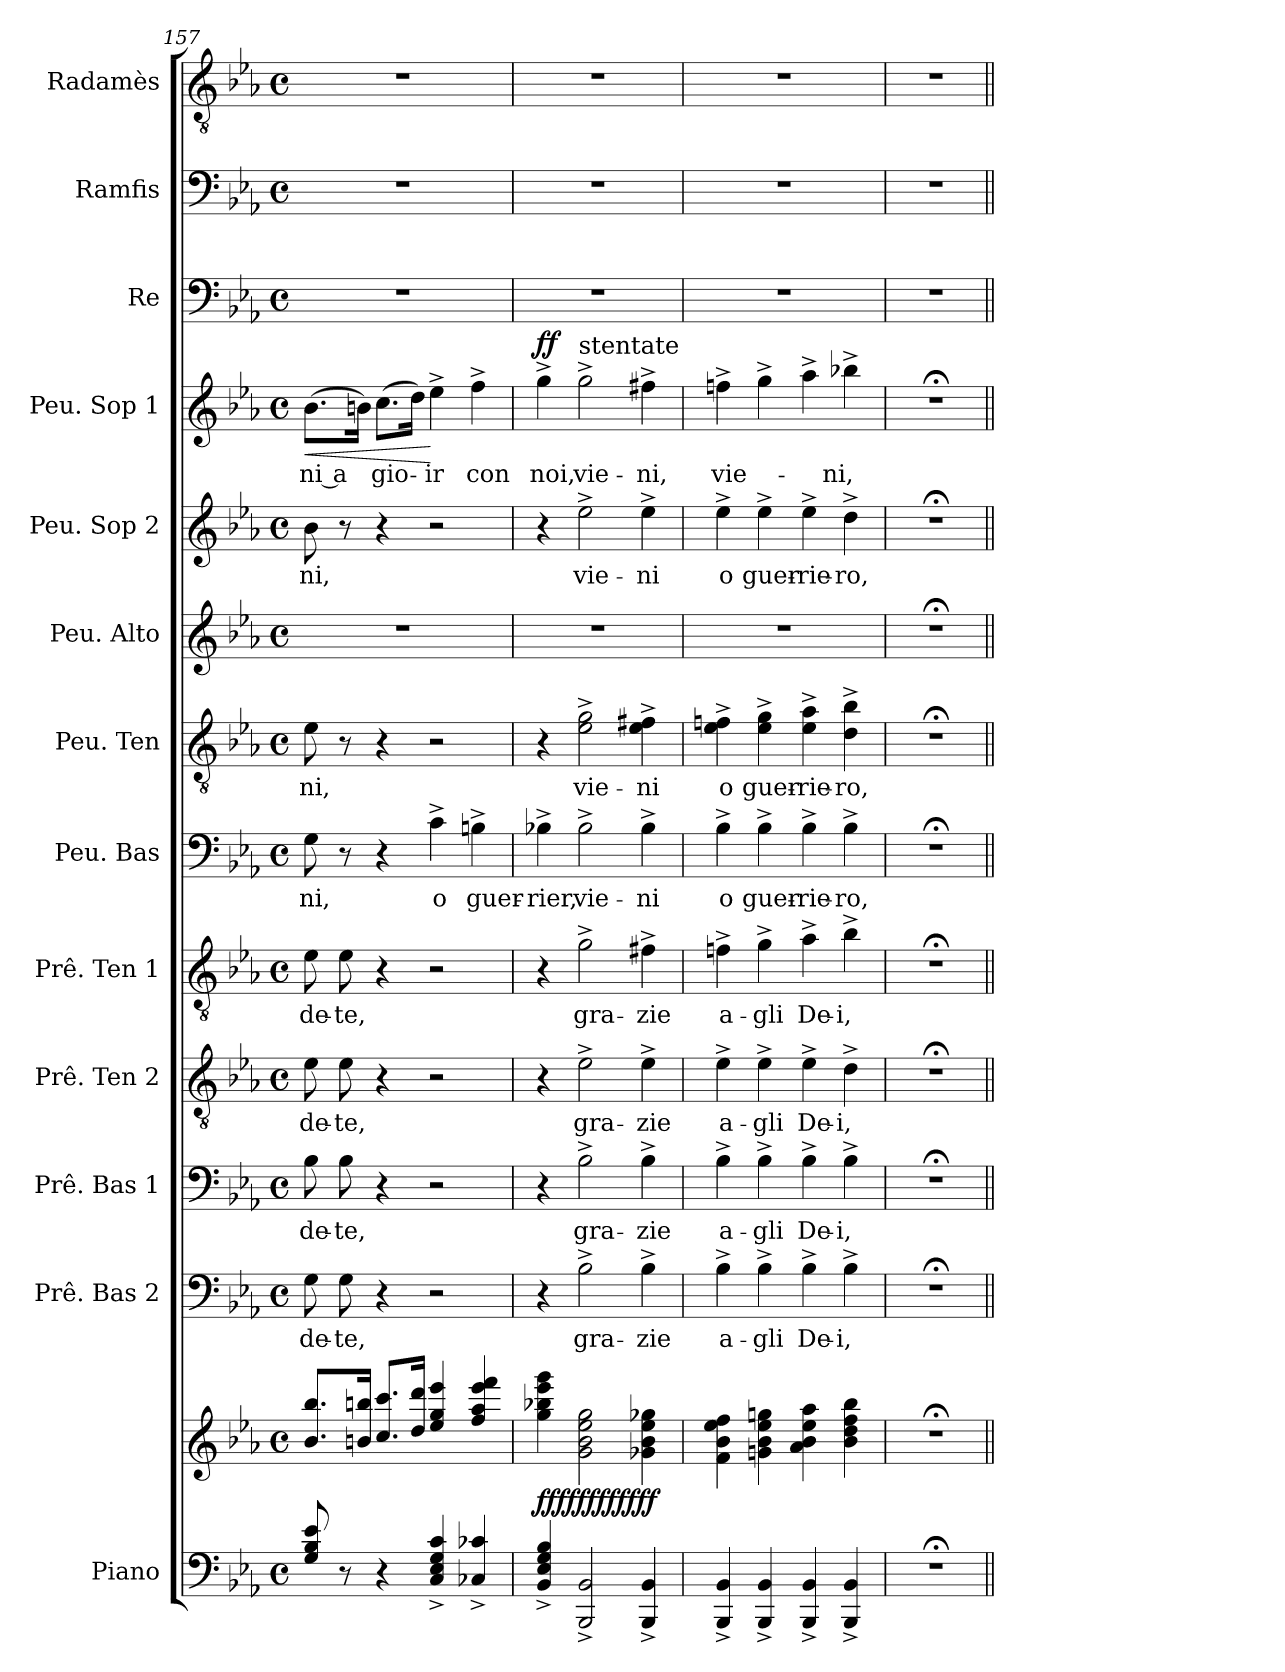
**kern	**kern	**dynam	**kern	**text	**kern	**text	**kern	**text	**kern	**text	**kern	**text	**kern	**text	**kern	**kern	**text	**kern	**text	**dynam	**kern	**kern	**kern
*part13	*part13	*part13	*part12	*part12	*part11	*part11	*part10	*part10	*part9	*part9	*part8	*part8	*part7	*part7	*part6	*part5	*part5	*part4	*part4	*part4	*part3	*part2	*part1
*staff14	*staff13	*staff13/14	*staff12	*staff12	*staff11	*staff11	*staff10	*staff10	*staff9	*staff9	*staff8	*staff8	*staff7	*staff7	*staff6	*staff5	*staff5	*staff4	*staff4	*staff4	*staff3	*staff2	*staff1
*I"Piano	*	*	*I"Prê. Bas 2	*	*I"Prê. Bas 1	*	*I"Prê. Ten 2	*	*I"Prê. Ten 1	*	*I"Peu. Bas	*	*I"Peu. Ten	*	*I"Peu. Alto	*I"Peu. Sop 2	*	*I"Peu. Sop 1	*	*	*I"Re	*I"Ramfis	*I"Radamès
*I'Pno	*	*	*I'Prê. B2	*	*I'Prê. B1	*	*I'Prê. T2	*	*I'Prê. T1	*	*I'Peu. Bas	*	*I'Peu. Ten	*	*I'Peu. Alto	*I'Peu. S2	*	*I'Peu. S1	*	*	*I'Re	*I'Ram.	*I'Rad.
*clefF4	*clefG2	*	*clefF4	*	*clefF4	*	*clefGv2	*	*clefGv2	*	*clefF4	*	*clefGv2	*	*clefG2	*clefG2	*	*clefG2	*	*	*clefF4	*clefF4	*clefGv2
*k[b-e-a-]	*k[b-e-a-]	*	*k[b-e-a-]	*	*k[b-e-a-]	*	*k[b-e-a-]	*	*k[b-e-a-]	*	*k[b-e-a-]	*	*k[b-e-a-]	*	*k[b-e-a-]	*k[b-e-a-]	*	*k[b-e-a-]	*	*	*k[b-e-a-]	*k[b-e-a-]	*k[b-e-a-]
*M4/4	*M4/4	*	*M4/4	*	*M4/4	*	*M4/4	*	*M4/4	*	*M4/4	*	*M4/4	*	*M4/4	*M4/4	*	*M4/4	*	*	*M4/4	*M4/4	*M4/4
*met(c)	*met(c)	*	*met(c)	*	*met(c)	*	*met(c)	*	*met(c)	*	*met(c)	*	*met(c)	*	*met(c)	*met(c)	*	*met(c)	*	*	*met(c)	*met(c)	*met(c)
=157	=157	=157	=157	=157	=157	=157	=157	=157	=157	=157	=157	=157	=157	=157	=157	=157	=157	=157	=157	=157	=157	=157	=157
!	!	!	!	!LO:LY:b:color=#0055FF	!	!LO:LY:b:color=#0055FF	!	!LO:LY:b:color=#0055FF	!	!LO:LY:b:color=#0055FF	!	!LO:LY:b:color=#AA0000	!	!LO:LY:b:color=#0055FF	!	!	!LO:LY:b:color=#0055FF	!	!LO:LY:b:color=#0055FF	!LO:HP:b	!	!	!
8G/ 8B-/ 8e-/	8.b-/ 8.bb-/L	.	8G\	-de-	8B-\	-de-	8e-\	-de-	8e-\	-de-	8G\	-ni,	8e-\	-ni,	1r	8b-\	-ni,	(>8.b-\L	ni a	<	1r	1r	1r
!	!	!	!	!LO:LY:b:color=#0055FF	!	!LO:LY:b:color=#0055FF	!	!LO:LY:b:color=#0055FF	!	!LO:LY:b:color=#0055FF	!	!	!	!	!	!	!	!	!	!	!	!	!
8r	.	.	8G\	-te,	8B-\	-te,	8e-\	-te,	8e-\	-te,	8r	.	8r	.	.	8r	.	.	.	.	.	.	.
.	16bn/ 16bbn/Jk	.	.	.	.	.	.	.	.	.	.	.	.	.	.	.	.	16bn\Jk)	.	.	.	.	.
!	!	!	!	!	!	!	!	!	!	!	!	!	!	!	!	!	!	!	!LO:LY:b:color=#0055FF	!	!	!	!
4r	8.cc/ 8.ccc/L	.	4r	.	4r	.	4r	.	4r	.	4r	.	4r	.	.	4r	.	(>8.cc\L	gio-	.	.	.	.
.	16dd/ 16ddd/Jk	.	.	.	.	.	.	.	.	.	.	.	.	.	.	.	.	16dd\Jk)	.	.	.	.	.
!	!	!	!	!	!	!	!	!	!	!	!	!LO:LY:b:color=#AA0000	!	!	!	!	!	!	!LO:LY:b:color=#0055FF	!	!	!	!
4C/^ 4E-/^ 4G/^ 4c/^	4ee-/ 4gg/ 4eee-/	.	2r	.	2r	.	2r	.	2r	.	4c^\	o	2r	.	.	2r	.	4ee-^\	-ir	[	.	.	.
!	!	!	!	!	!	!	!	!	!	!	!	!LO:LY:b:color=#AA0000	!	!	!	!	!	!	!LO:LY:b:color=#0055FF	!	!	!	!
4C-X/^ 4c-X/^	4ff/ 4aa-/ 4eee-/ 4fff/	.	.	.	.	.	.	.	.	.	4Bn^\	guer-	.	.	.	.	.	4ff^\	con	.	.	.	.
=158	=158	=158	=158	=158	=158	=158	=158	=158	=158	=158	=158	=158	=158	=158	=158	=158	=158	=158	=158	=158	=158	=158	=158
!	!	!LO:DY:a=2	!	!	!	!	!	!	!	!	!	!LO:LY:b:color=#AA0000	!	!	!	!	!	!	!LO:LY:b:color=#0055FF	!	!	!	!
!	!	!LO:DY:n=1:a=2	!	!	!	!	!	!	!	!	!	!	!	!	!	!	!	!	!	!	!	!	!
!	!	!LO:DY:n=2:a	!	!	!	!	!	!	!	!	!	!	!	!	!	!	!	!	!	!	!	!	!
!	!	!LO:DY:n=3:a	!	!	!	!	!	!	!	!	!	!	!	!	!	!	!	!	!	!	!	!	!
!	!	!LO:DY:n=4:a	!	!	!	!	!	!	!	!	!	!	!	!	!	!	!	!	!	!	!	!	!
!	!	!LO:DY:n=5:a	!	!	!	!	!	!	!	!	!	!	!	!	!	!	!	!	!	!LO:DY:a	!	!	!
4BB-/^ 4E-/^ 4G/^ 4B-/^	4gg\ 4bb-X\ 4eee-\ 4ggg\	ff ff ff ff ff ff	4r	.	4r	.	4r	.	4r	.	4B-X^\	-rier,	4r	.	1r	4r	.	4gg^\	noi,	ff	1r	1r	1r
*	*8va	*	*	*	*	*	*	*	*	*	*	*	*	*	*	*	*	*	*	*	*	*	*
!	!	!	!	!	!	!	!	!	!	!	!	!	!	!	!	!	!	!LO:TX:a:t=stentate	!	!	!	!	!
!	!	!	!	!LO:LY:b:color=#0055FF	!	!LO:LY:b:color=#0055FF	!	!LO:LY:b:color=#0055FF	!	!LO:LY:b:color=#0055FF	!	!LO:LY:b:color=#AA0000	!	!LO:LY:b:color=#0055FF	!	!	!LO:LY:b:color=#0055FF	!	!LO:LY:b:color=#0055FF	!	!	!	!
2BBB-/^ 2BB-/^	2gg\ 2bb-\ 2eee-\ 2ggg\	.	2B-^\	gra-	2B-^\	gra-	2e-^\	gra-	2g^\	gra-	2B-^\	vie-	2e-\^ 2g\^	vie-	.	2ee-^\	vie-	2gg^\	vie-	.	.	.	.
!	!	!	!	!LO:LY:b:color=#0055FF	!	!LO:LY:b:color=#0055FF	!	!LO:LY:b:color=#0055FF	!	!LO:LY:b:color=#0055FF	!	!LO:LY:b:color=#AA0000	!	!LO:LY:b:color=#0055FF	!	!	!LO:LY:b:color=#0055FF	!	!LO:LY:b:color=#0055FF	!	!	!	!
4BBB-/^ 4BB-/^	4gg-X\ 4bb-\ 4eee-\ 4ggg-X\	.	4B-^\	-zie	4B-^\	-zie	4e-^\	-zie	4f#X^\	-zie	4B-^\	-ni	4e-\^ 4f#X\^	-ni	.	4ee-^\	-ni	4ff#X^\	-ni,	.	.	.	.
=159	=159	=159	=159	=159	=159	=159	=159	=159	=159	=159	=159	=159	=159	=159	=159	=159	=159	=159	=159	=159	=159	=159	=159
!	!	!	!	!LO:LY:b:color=#0055FF	!	!LO:LY:b:color=#0055FF	!	!LO:LY:b:color=#0055FF	!	!LO:LY:b:color=#0055FF	!	!LO:LY:b:color=#AA0000	!	!LO:LY:b:color=#0055FF	!	!	!LO:LY:b:color=#0055FF	!	!LO:LY:b:color=#0055FF	!	!	!	!
4BBB-/^ 4BB-/^	4ff\ 4bb-\ 4eee-\ 4fff\	.	4B-^\	a-	4B-^\	a-	4e-^\	a-	4fn^\	a-	4B-^\	o	4e-\^ 4fn\^	o	1r	4ee-^\	o	4ffn^\	vie-	.	1r	1r	1r
!	!	!	!	!LO:LY:b:color=#0055FF	!	!LO:LY:b:color=#0055FF	!	!LO:LY:b:color=#0055FF	!	!LO:LY:b:color=#0055FF	!	!LO:LY:b:color=#AA0000	!	!LO:LY:b:color=#0055FF	!	!	!LO:LY:b:color=#0055FF	!	!	!	!	!	!
4BBB-/^ 4BB-/^	4ggn\ 4bb-\ 4eee-\ 4gggn\	.	4B-^\	-gli	4B-^\	-gli	4e-^\	-gli	4g^\	-gli	4B-^\	guer-	4e-\^ 4g\^	guer-	.	4ee-^\	guer-	4gg^\	.	.	.	.	.
!	!	!	!	!LO:LY:b:color=#0055FF	!	!LO:LY:b:color=#0055FF	!	!LO:LY:b:color=#0055FF	!	!LO:LY:b:color=#0055FF	!	!LO:LY:b:color=#AA0000	!	!LO:LY:b:color=#0055FF	!	!	!LO:LY:b:color=#0055FF	!	!	!	!	!	!
4BBB-/^ 4BB-/^	4aa-\ 4bb-\ 4eee-\ 4aaa-\	.	4B-^\	De-	4B-^\	De-	4e-^\	De-	4a-^\	De-	4B-^\	-rie-	4e-\^ 4a-\^	-rie-	.	4ee-^\	-rie-	4aa-^\	.	.	.	.	.
!	!	!	!	!LO:LY:b:color=#0055FF	!	!LO:LY:b:color=#0055FF	!	!LO:LY:b:color=#0055FF	!	!LO:LY:b:color=#0055FF	!	!LO:LY:b:color=#AA0000	!	!LO:LY:b:color=#0055FF	!	!	!LO:LY:b:color=#0055FF	!	!LO:LY:b:color=#0055FF	!	!	!	!
4BBB-/^ 4BB-/^	4bb-\ 4ddd\ 4fff\ 4bbb-\	.	4B-^\	-i,	4B-^\	-i,	4d^\	-i,	4b-^\	-i,	4B-^\	-ro,	4d\^ 4b-\^	-ro,	.	4dd^\	-ro,	4bb-X^\	-ni,	.	.	.	.
=160	=160	=160	=160	=160	=160	=160	=160	=160	=160	=160	=160	=160	=160	=160	=160	=160	=160	=160	=160	=160	=160	=160	=160
*	*X8va	*	*	*	*	*	*	*	*	*	*	*	*	*	*	*	*	*	*	*	*	*	*
1r;<	1r;<	.	1r;<	.	1r;<	.	1r;<	.	1r;<	.	1r;<	.	1r;<	.	1r;<	1r;<	.	1r;<	.	.	1r	1r	1r
=||	=||	=||	=||	=||	=||	=||	=||	=||	=||	=||	=||	=||	=||	=||	=||	=||	=||	=||	=||	=||	=||	=||	=||
*-	*-	*-	*-	*-	*-	*-	*-	*-	*-	*-	*-	*-	*-	*-	*-	*-	*-	*-	*-	*-	*-	*-	*-
